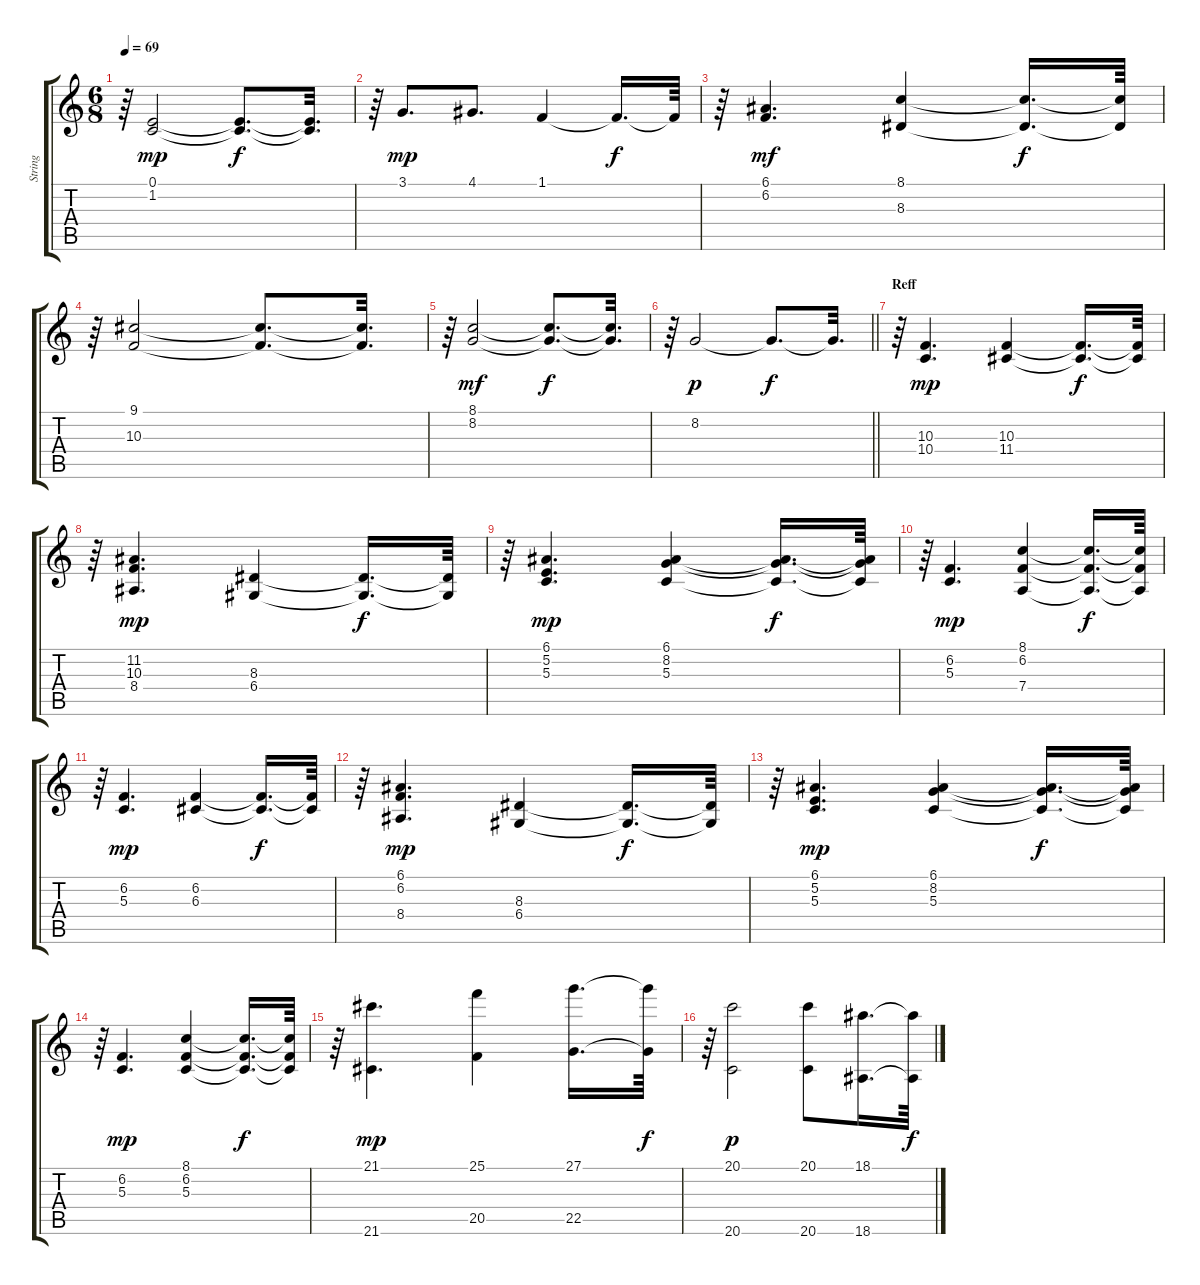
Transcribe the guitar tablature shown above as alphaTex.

\track ("String" "String") {instrument stringensemble2}
\staff {score tabs}
\tuning (E4 B3 G3 D3 A2 E2) {hide}
\ts (6 8)
\tempo 69
\clef g2
\ks c
r.64{dy f} (0.1 1.2).2{dy mp} (0.1{t} 1.2{t}).8{d dy f} (0.1{t} 1.2{t}).32{d} |
r.64 3.1.8{d dy mp} 4.1.8{d} 1.1.4 1.1{t}.16{d dy f} 1.1{t}.64 |
r.64 (6.1 6.2).4{d dy mf} (8.1 8.3).4 (8.1{t} 8.3{t}).16{d dy f} (8.1{t} 8.3{t}).64 |
r.64 (9.1 10.3).2 (9.1{t} 10.3{t}).8{d} (9.1{t} 10.3{t}).32{d} |
r.64 (8.1 8.2).2{dy mf} (8.1{t} 8.2{t}).8{d dy f} (8.1{t} 8.2{t}).32{d} |
\barLineRight lightlight
r.64 8.2.2{dy p} 8.2{t}.8{d dy f} 8.2{t}.32{d} |
\section ("" "Reff")
r.64 (10.3 10.4).4{d dy mp} (10.3 11.4).4 (10.3{t} 11.4{t}).16{d dy f} (10.3{t} 11.4{t}).64 |
r.64 (11.2 10.3 8.4).4{d dy mp} (8.3 6.4).4 (8.3{t} 6.4{t}).16{d dy f} (8.3{t} 6.4{t}).64 |
r.64 (6.1 5.2 5.3).4{d dy mp} (6.1 8.2 5.3).4 (6.1{t} 8.2{t} 5.3{t}).16{d dy f} (6.1{t} 8.2{t} 5.3{t}).64 |
r.64 (6.2 5.3).4{d dy mp} (8.1 6.2 7.4).4 (8.1{t} 6.2{t} 7.4{t}).16{d dy f} (8.1{t} 6.2{t} 7.4{t}).64 |
r.64 (6.2 5.3).4{d dy mp} (6.2 6.3).4 (6.2{t} 6.3{t}).16{d dy f} (6.2{t} 6.3{t}).64 |
r.64 (6.1 6.2 8.4).4{d dy mp} (8.3 6.4).4 (8.3{t} 6.4{t}).16{d dy f} (8.3{t} 6.4{t}).64 |
r.64 (6.1 5.2 5.3).4{d dy mp} (6.1 8.2 5.3).4 (6.1{t} 8.2{t} 5.3{t}).16{d dy f} (6.1{t} 8.2{t} 5.3{t}).64 |
r.64 (6.2 5.3).4{d dy mp} (8.1 6.2 5.3).4 (8.1{t} 6.2{t} 5.3{t}).16{d dy f} (8.1{t} 6.2{t} 5.3{t}).64 |
r.64 (21.1 21.6).4{d dy mp} (25.1 20.5).4 (27.1 22.5).16{d} (27.1{t} 22.5{t}).64{dy f} |
r.64 (20.1 20.6).2{dy p} (20.1 20.6).8 (18.1 18.6).16{d} (18.1{t} 18.6{t}).64{dy f}
